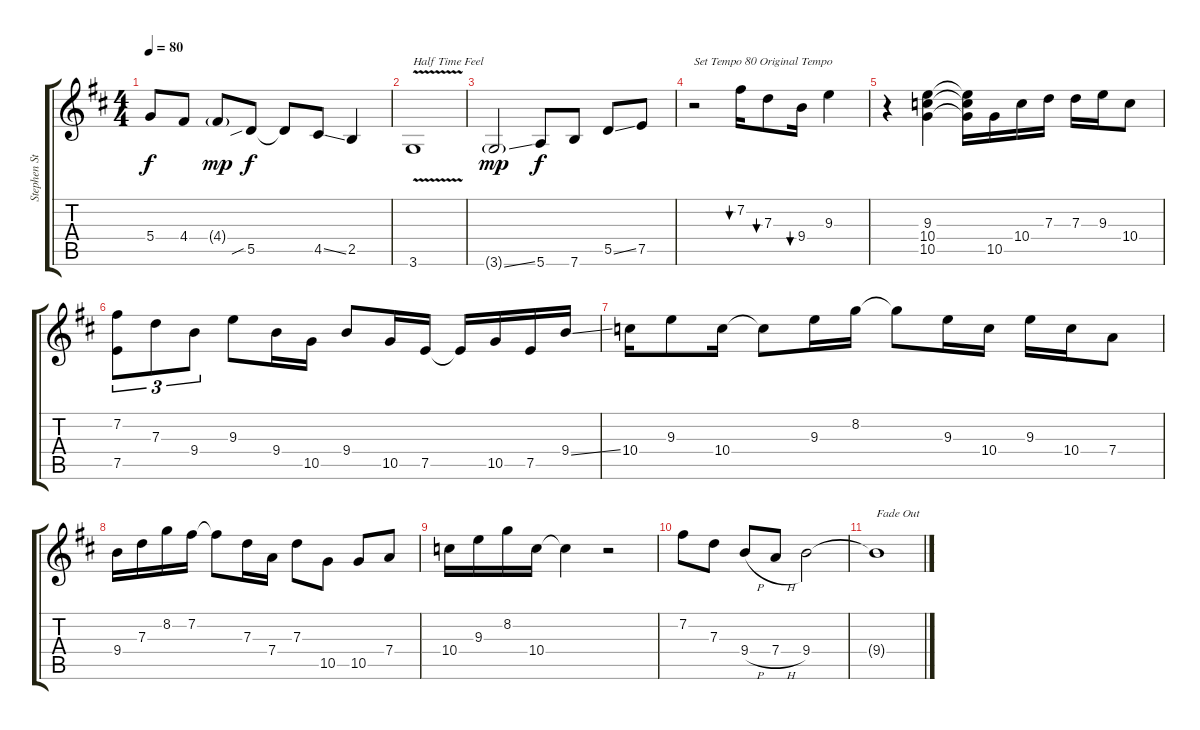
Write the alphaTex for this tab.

\track ("Stephen Stills" "Stephen St") {instrument overdrivenguitar}
\staff {score tabs}
\tuning (E4 B3 G3 D3 A2 E2) {hide}
\ts (4 4)
\tempo 80
\clef g2
\ks d
5.4{t}.8{dy f} 4.4.8 4.4{g}.8{dy mp} 5.5{sib}.8{dy f} 5.5{t}.8 4.5{ss}.8 2.5.4 |
3.6{v}.1{txt "Half Time Feel"} |
3.6{ss g}.2{dy mp} 5.6.8{dy f} 7.6.8 5.5{ss}.8 7.5.8 |
r.2{txt "Set Tempo 80 Original Tempo"} 7.2.16{bu 60} 7.3.8{bu 60} 9.4.16{bu 60} 9.3.4 |
r.4 (9.3 10.4 10.5).4 (9.3{t} 10.4{t} 10.5{t}).16 10.5.16 10.4.16 7.3.16 7.3.16 9.3.16 10.4.8 |
(7.2 7.5).8{tu (3 2)} 7.3.8{tu (3 2)} 9.4.8{tu (3 2)} 9.3.8 9.4.16 10.5.16 9.4.8 10.5.16 7.5.16 7.5{t}.16 10.5.16 7.5.16 9.4{ss}.16 |
10.4.16 9.3.8 10.4.16 10.4{t}.8 9.3.16 8.2.16 8.2{t}.8 9.3.16 10.4.16 9.3.16 10.4.16 7.4.8 |
9.4.16 7.3.16 8.2.16 7.2.16 7.2{t}.8 7.3.16 7.4.16 7.3.8 10.5.8 10.5.8 7.4.8 |
10.4.16 9.3.16 8.2.16 10.4.16 10.4{t}.4 r.2 |
7.2.8 7.3.8 9.4{h}.8 7.4{h}.8 9.4.2 |
9.4{t}.1{txt "Fade Out"}
